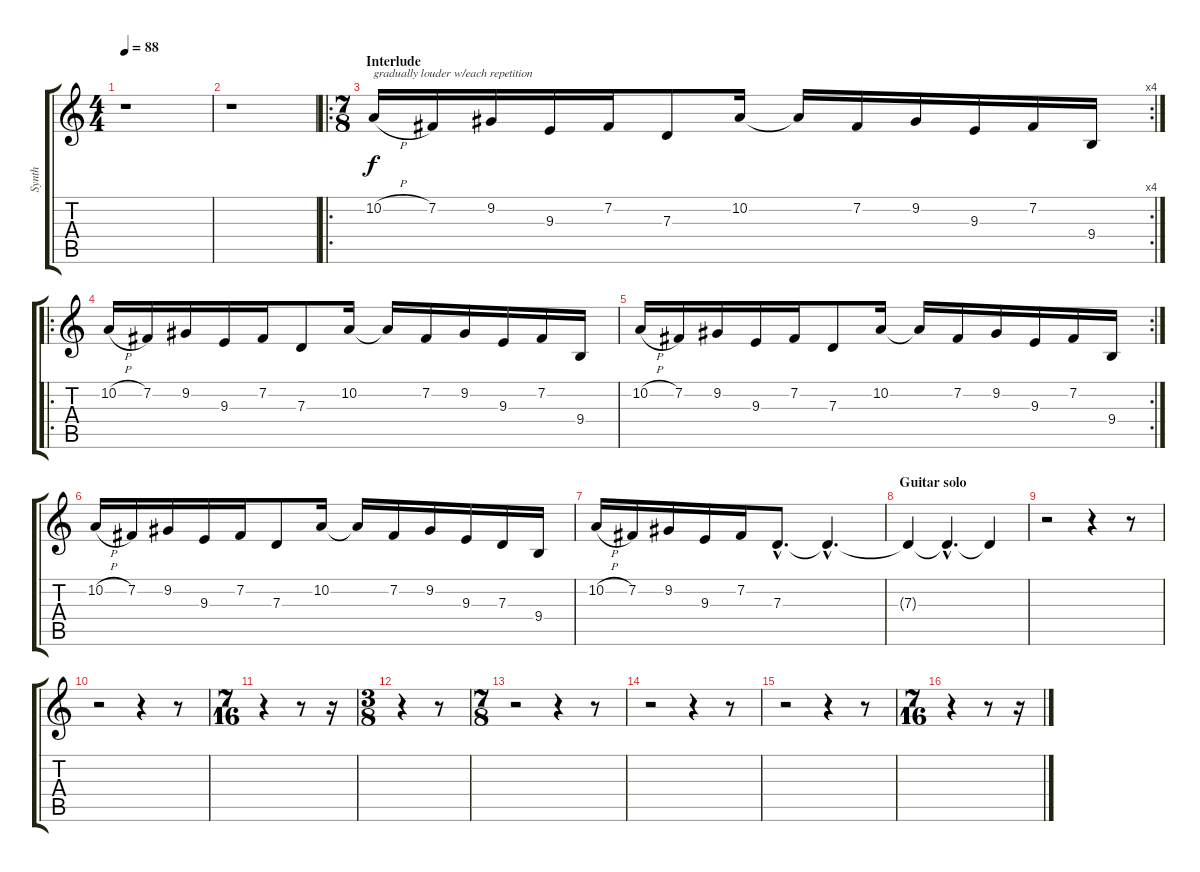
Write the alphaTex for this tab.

\track ("Synth" "Synth") {instrument synthbrass1}
\staff {score tabs}
\tuning (E4 B3 G3 D3 A2 E2) {hide}
\ts (4 4)
\tempo 88
\clef g2
\ks c
r.1{dy f} |
r.1 |
\ro
\rc 4
\ts (7 8)
\section ("" "Interlude")
10.2{h}.16{txt "gradually louder w/each repetition"} 7.2.16 9.2.16 9.3.16 7.2.16 7.3.8 10.2.16 10.2{t}.16 7.2.16 9.2.16 9.3.16 7.2.16 9.4.16 |
\ro
10.2{h}.16 7.2.16 9.2.16 9.3.16 7.2.16 7.3.8 10.2.16 10.2{t}.16 7.2.16 9.2.16 9.3.16 7.2.16 9.4.16 |
\rc 2
10.2{h}.16 7.2.16 9.2.16 9.3.16 7.2.16 7.3.8 10.2.16 10.2{t}.16 7.2.16 9.2.16 9.3.16 7.2.16 9.4.16 |
10.2{h}.16 7.2.16 9.2.16 9.3.16 7.2.16 7.3.8 10.2.16 10.2{t}.16 7.2.16 9.2.16 9.3.16 7.3.16 9.4.16 |
10.2{h}.16 7.2.16 9.2.16 9.3.16 7.2.16 7.3{hac}.8{d} 7.3{hac t}.4{d} |
\section ("" "Guitar solo")
7.3{t}.4 7.3{hac t}.4{d} 7.3{t}.4 |
r.2 r.4 r.8 |
r.2 r.4 r.8 |
\ts (7 16)
r.4 r.8 r.16 |
\ts (3 8)
r.4 r.8 |
\ts (7 8)
r.2 r.4 r.8 |
r.2 r.4 r.8 |
r.2 r.4 r.8 |
\ts (7 16)
r.4 r.8 r.16
